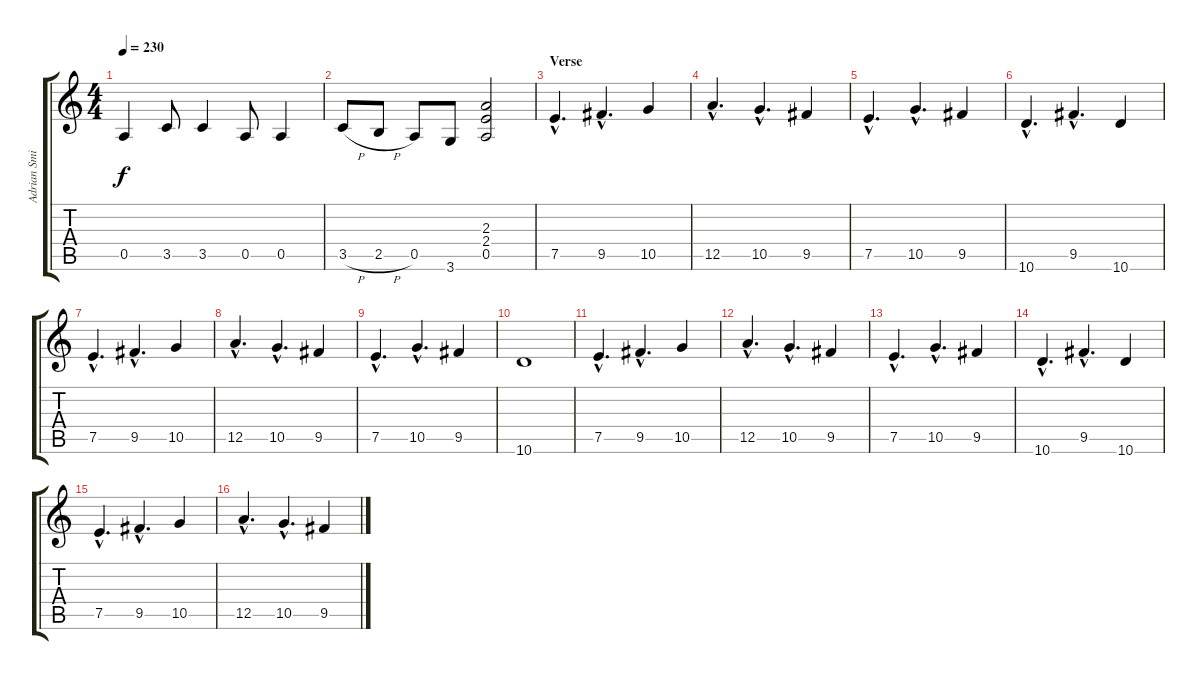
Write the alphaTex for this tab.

\track ("Adrian Smith" "Adrian Smi") {instrument distortionguitar}
\staff {score tabs}
\tuning (E4 B3 G3 D3 A2 E2) {hide}
\ts (4 4)
\tempo 230
\clef g2
\ks c
0.5.4{dy f} 3.5.8 3.5.4 0.5.8 0.5.4 |
3.5{h}.8 2.5{h}.8 0.5.8 3.6.8 (2.3 2.4 0.5).2 |
\section ("" "Verse")
7.5{hac}.4{d} 9.5{hac}.4{d} 10.5.4 |
12.5{hac}.4{d} 10.5{hac}.4{d} 9.5.4 |
7.5{hac}.4{d} 10.5{hac}.4{d} 9.5.4 |
10.6{hac}.4{d} 9.5{hac}.4{d} 10.6.4 |
7.5{hac}.4{d} 9.5{hac}.4{d} 10.5.4 |
12.5{hac}.4{d} 10.5{hac}.4{d} 9.5.4 |
7.5{hac}.4{d} 10.5{hac}.4{d} 9.5.4 |
10.6.1 |
7.5{hac}.4{d} 9.5{hac}.4{d} 10.5.4 |
12.5{hac}.4{d} 10.5{hac}.4{d} 9.5.4 |
7.5{hac}.4{d} 10.5{hac}.4{d} 9.5.4 |
10.6{hac}.4{d} 9.5{hac}.4{d} 10.6.4 |
7.5{hac}.4{d} 9.5{hac}.4{d} 10.5.4 |
12.5{hac}.4{d} 10.5{hac}.4{d} 9.5.4
